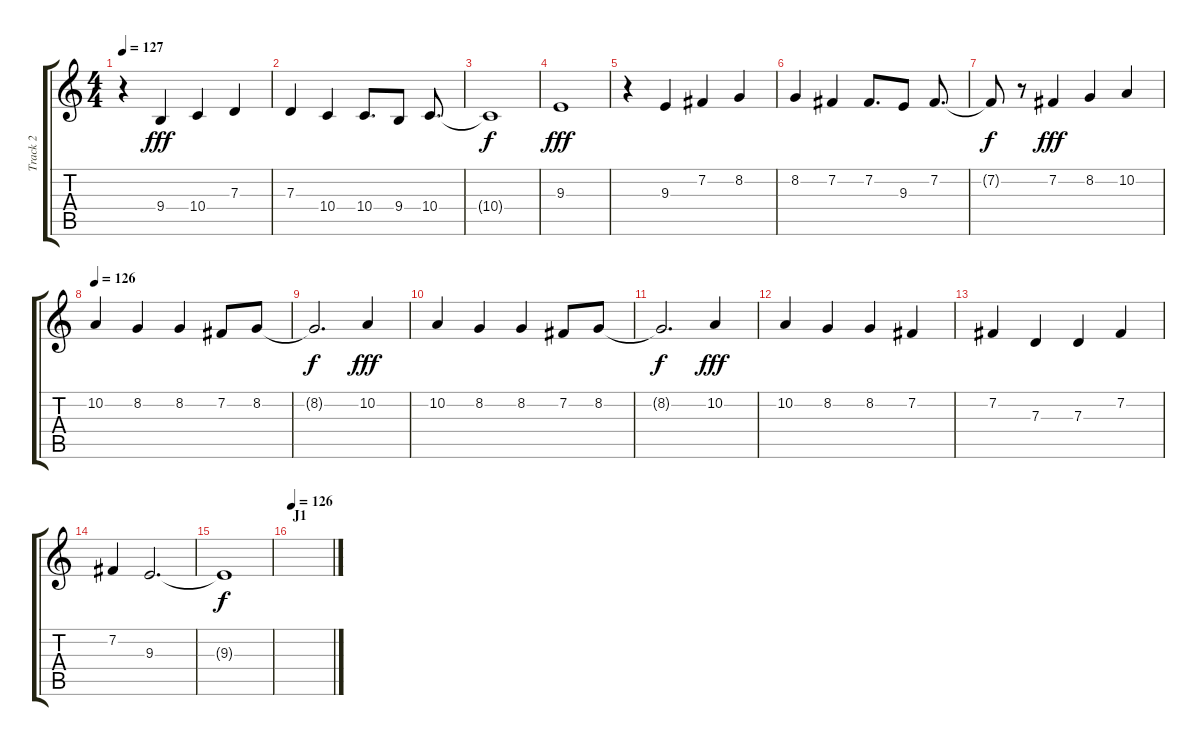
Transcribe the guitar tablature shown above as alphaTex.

\track ("Track 2" "Track 2") {instrument stringensemble1}
\staff {score tabs}
\tuning (E4 B3 G3 D3 A2 E2) {hide}
\ts (4 4)
\tempo 127
\clef g2
\ks c
r.4{dy fff} 9.4.4 10.4.4 7.3.4 |
7.3.4 10.4.4 10.4.8{d} 9.4.8 10.4.8{d} |
10.4{t}.1{dy f} |
9.3.1{dy fff} |
r.4 9.3.4 7.2.4 8.2.4 |
8.2.4 7.2.4 7.2.8{d} 9.3.8 7.2.8{d} |
7.2{t}.8{dy f} r.8 7.2.4{dy fff} 8.2.4 10.2.4 |
\tempo 126
10.2.4 8.2.4 8.2.4 7.2.8 8.2.8 |
8.2{t}.2{d dy f} 10.2.4{dy fff} |
10.2.4 8.2.4 8.2.4 7.2.8 8.2.8 |
8.2{t}.2{d dy f} 10.2.4{dy fff} |
10.2.4 8.2.4 8.2.4 7.2.4 |
7.2.4 7.3.4 7.3.4 7.2.4 |
7.2.4 9.3.2{d} |
9.3{t}.1{dy f volume 0} |
\section ("" "J1")
\tempo 126
